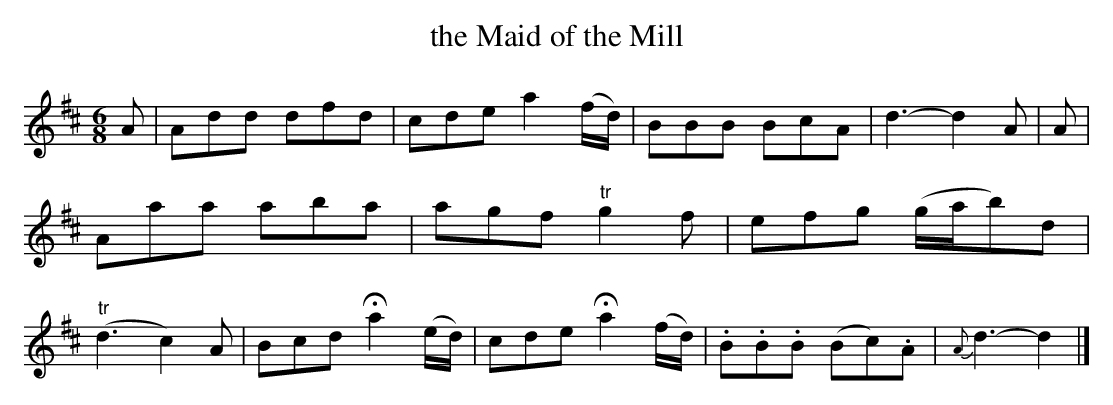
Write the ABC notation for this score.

X:1
T:the Maid of the Mill
M:6/8
K:D
A|\
Add dfd| cde a2(f/d/)| BBB BcA| d3-d2A|\
A|\
Aaa aba| agf "tr"g2f| efg (g/a/b)d| "tr"(d3 c2)A|\
Bcd Ha2(e/d/)| cde Ha2(f/d/)| .B.B.B (Bc).A| {A}d3-d2|]
